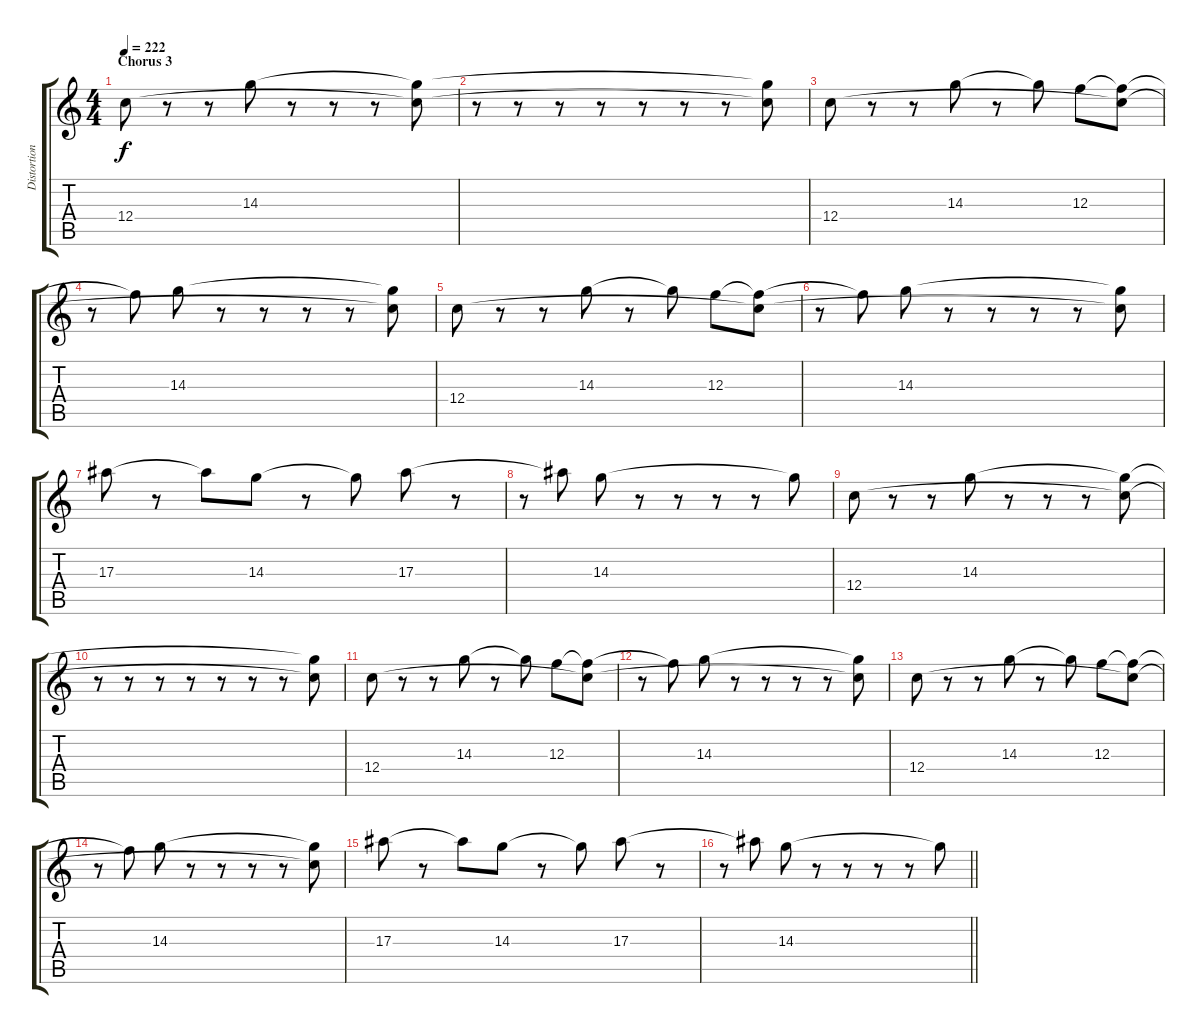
\track ("Distortion 2" "Distortion") {instrument distortionguitar}
\staff {score tabs}
\tuning (D4 A3 F3 C3 G2 C2) {hide}
\ts (4 4)
\section ("" "Chorus 3")
\tempo 222
\clef g2
\ks c
12.4.8{dy f} r.8 r.8 14.3.8 r.8 r.8 r.8 (14.3{t} 12.4{t}).8 |
r.8 r.8 r.8 r.8 r.8 r.8 r.8 (14.3{t} 12.4{t}).8 |
12.4.8 r.8 r.8 14.3.8 r.8 14.3{t}.8 12.3.8 (12.3{t} 12.4{t}).8 |
r.8 12.3{t}.8 14.3.8 r.8 r.8 r.8 r.8 (14.3{t} 12.4{t}).8 |
12.4.8 r.8 r.8 14.3.8 r.8 14.3{t}.8 12.3.8 (12.3{t} 12.4{t}).8 |
r.8 12.3{t}.8 14.3.8 r.8 r.8 r.8 r.8 (14.3{t} 12.4{t}).8 |
17.3.8 r.8 17.3{t}.8 14.3.8 r.8 14.3{t}.8 17.3.8 r.8 |
r.8 17.3{t}.8 14.3.8 r.8 r.8 r.8 r.8 14.3{t}.8 |
12.4.8 r.8 r.8 14.3.8 r.8 r.8 r.8 (14.3{t} 12.4{t}).8 |
r.8 r.8 r.8 r.8 r.8 r.8 r.8 (14.3{t} 12.4{t}).8 |
12.4.8 r.8 r.8 14.3.8 r.8 14.3{t}.8 12.3.8 (12.3{t} 12.4{t}).8 |
r.8 12.3{t}.8 14.3.8 r.8 r.8 r.8 r.8 (14.3{t} 12.4{t}).8 |
12.4.8 r.8 r.8 14.3.8 r.8 14.3{t}.8 12.3.8 (12.3{t} 12.4{t}).8 |
r.8 12.3{t}.8 14.3.8 r.8 r.8 r.8 r.8 (14.3{t} 12.4{t}).8 |
17.3.8 r.8 17.3{t}.8 14.3.8 r.8 14.3{t}.8 17.3.8 r.8 |
\barLineRight lightlight
r.8 17.3{t}.8 14.3.8 r.8 r.8 r.8 r.8 14.3{t}.8
